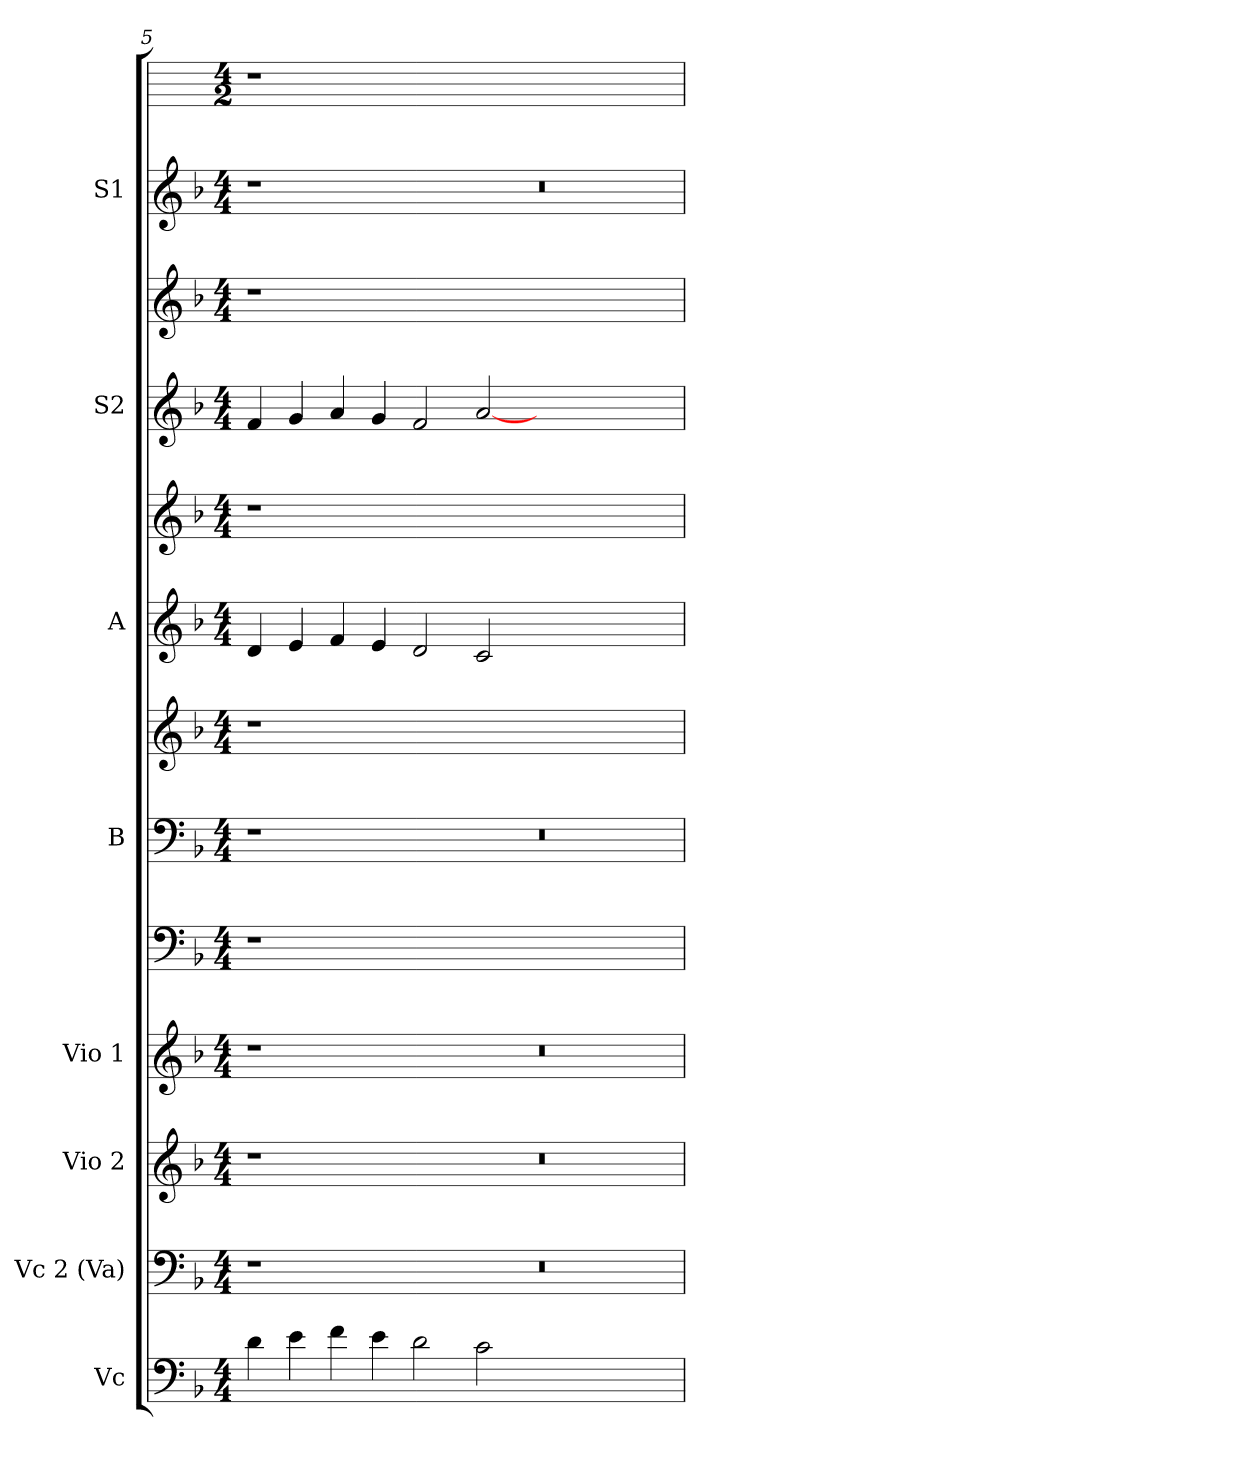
**kern	**kern	**kern	**kern	**kern	**kern	**kern	**kern	**text	**kern	**kern	**text	**kern	**kern	**kern
*part13	*part12	*part11	*part10	*part9	*part8	*part7	*part6	*part6	*part5	*part4	*part4	*part3	*part2	*part1
*staff13	*staff12	*staff11	*staff10	*staff9	*staff8	*staff7	*staff6	*staff6	*staff5	*staff4	*staff4	*staff3	*staff2	*staff1
*I"Vc	*I"Vc 2 (Va)	*I"Vio 2	*I"Vio 1	*	*I"B	*	*I"A	*	*	*I"S2	*	*	*I"S1	*
*clefF4	*clefF4	*clefG2	*clefG2	*clefF4	*clefF4	*clefG2	*clefG2	*	*clefG2	*clefG2	*	*clefG2	*clefG2	*
*k[b-]	*k[b-]	*k[b-]	*k[b-]	*k[b-]	*k[b-]	*k[b-]	*k[b-]	*	*k[b-]	*k[b-]	*	*k[b-]	*k[b-]	*
*M4/4	*M4/4	*M4/4	*M4/4	*M4/4	*M4/4	*M4/4	*M4/4	*	*M4/4	*M4/4	*	*M4/4	*M4/4	*M4/2
=5	=5	=5	=5	=5	=5	=5	=5	=5	=5	=5	=5	=5	=5	=5
4d	1r	1r	1r	1r	1r	1r	4d/	--	1r	4f/	--	1r	1r	1r
4e	.	.	.	.	.	.	4e/	.	.	4g/	.	.	.	.
4f	.	.	.	.	.	.	4f/	.	.	4a/	.	.	.	.
4e	.	.	.	.	.	.	4e/	.	.	4g/	.	.	.	.
2d	1ryy	1ryy	1ryy	0.ryy	1ryy	0.ryy	2d	--	0.ryy	2f	--	0.ryy	1ryy	0.ryy
2c	.	.	.	.	.	.	2c	.	.	[2a	--	.	.	.
0ryy	0r	0r	0r	.	0r	.	0ryy	.	.	0ryy	.	.	0r	.
=	=	=	=	=	=	=	=	=	=	=	=	=	=	=
*-	*-	*-	*-	*-	*-	*-	*-	*-	*-	*-	*-	*-	*-	*-
